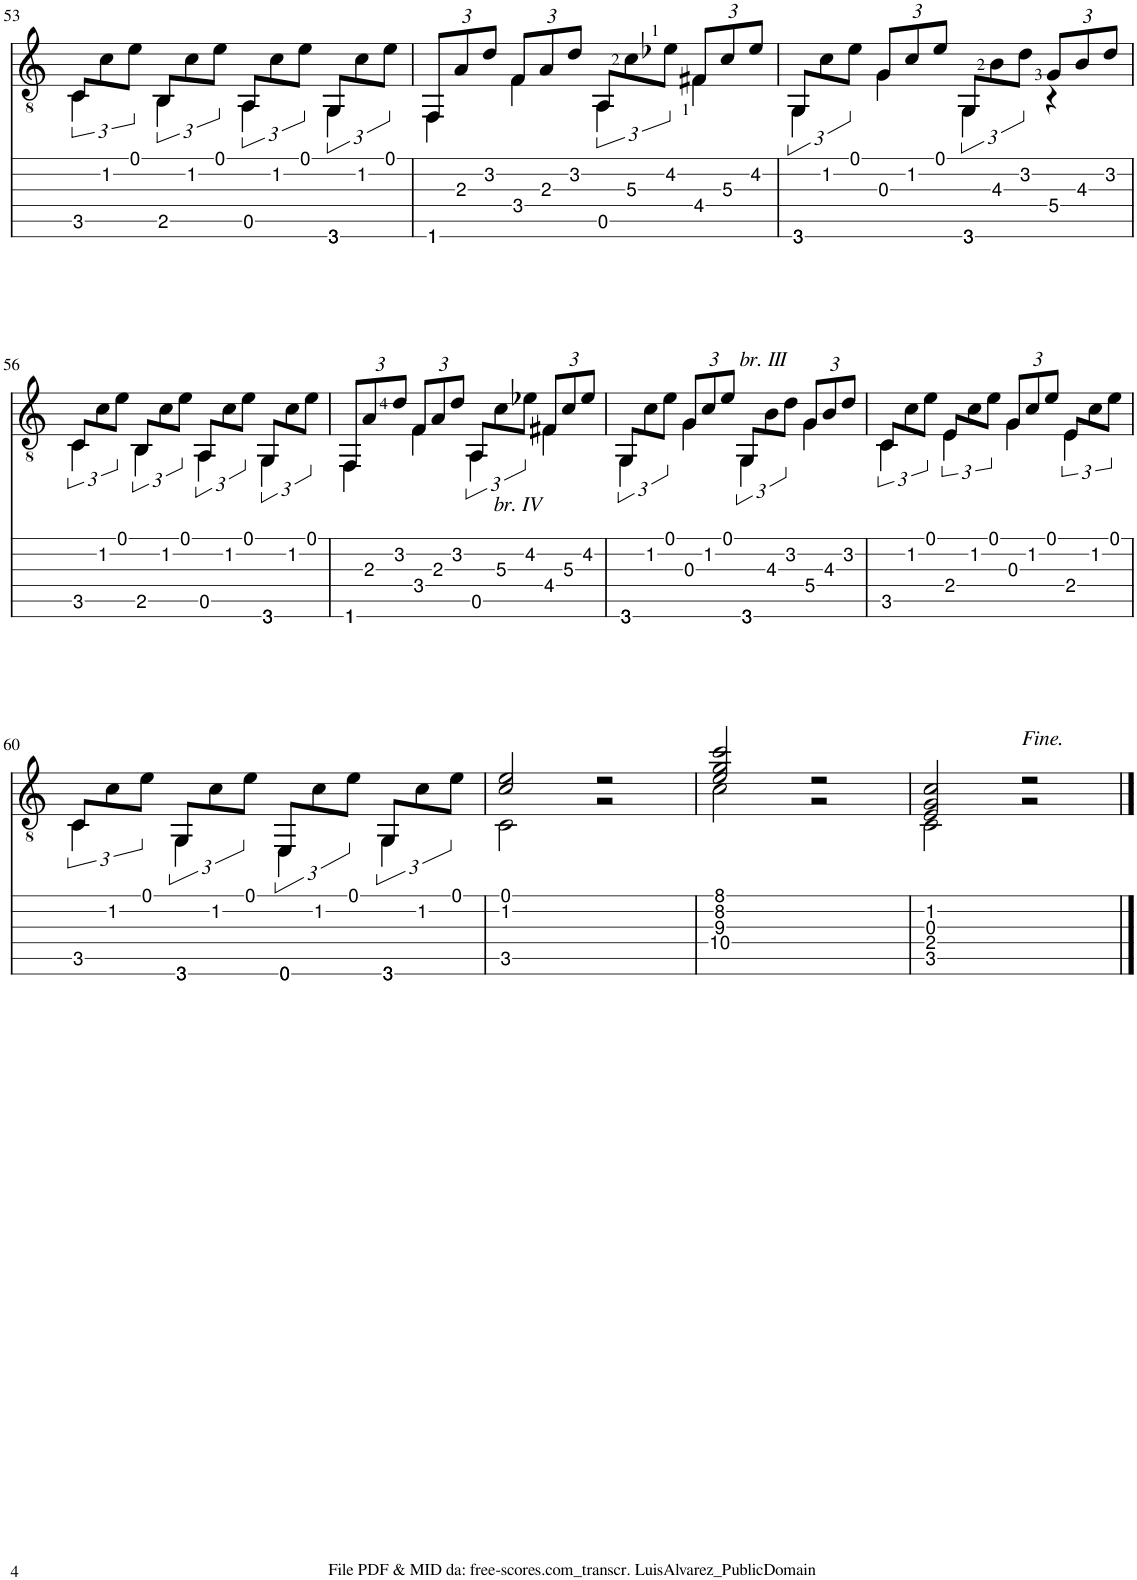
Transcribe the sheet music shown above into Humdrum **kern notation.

**kern	**kern
*part1	*part1
*staff2	*staff1
*I"Guitar	*
*I'Guit.	*
!!LO:PB:g=z
*	*clefGv2
*k[]	*k[]
*M4/4	*M4/4
*Xbrackettup	*
=53	=53
*^	*^
12CL	4C	12C/L	4C\
12c	.	12c\	.
12eJ	.	12e\J	.
12BBL	4BB	12BB/L	4BB\
12c	.	12c\	.
12eJ	.	12e\J	.
12AAL	4AA	12AA/L	4AA\
12c	.	12c\	.
12eJ	.	12e\J	.
12GGL	4GG	12GG/L	4GG\
12c	.	12c\	.
12eJ	.	12e\J	.
=54	=54	=54	=54
*	*	*Xbrackettup	*
12FFL	4FF	12FF/L	4FF\
12A	.	12A/	.
12dJ	.	12d/J	.
12FL	4F	12F/L	4F\
12A	.	12A/	.
12dJ	.	12d/J	.
*	*	*brackettup	*
12AAL	4AA	12AA/L	4AA\
12c	.	12c\	.
12e-J	.	12e-X\J	.
*	*	*Xbrackettup	*
12F#L	4F#	12F#X/L	4F#\
12c	.	12c/	.
12e-J	.	12e-/J	.
=55	=55	=55	=55
*	*	*brackettup	*
12GGL	4GG	12GG/L	4GG\
12c	.	12c\	.
12eJ	.	12e\J	.
*	*	*Xbrackettup	*
12GL	4G	12G/L	4G\
12c	.	12c/	.
12eJ	.	12e/J	.
*	*	*brackettup	*
12GGL	4GG	12GG/L	4GG\
12B	.	12B\	.
12dJ	.	12d\J	.
*	*	*Xbrackettup	*
12GL	4r	12G/L	4r
12B	.	12B/	.
12dJ	.	12d/J	.
!!LO:LB:g=z	!!
=56	=56	=56	=56
*	*	*brackettup	*
12CL	4C	12C/L	4C\
12c	.	12c\	.
12eJ	.	12e\J	.
12BBL	4BB	12BB/L	4BB\
12c	.	12c\	.
12eJ	.	12e\J	.
12AAL	4AA	12AA/L	4AA\
12c	.	12c\	.
12eJ	.	12e\J	.
12GGL	4GG	12GG/L	4GG\
12c	.	12c\	.
12eJ	.	12e\J	.
=57	=57	=57	=57
*	*	*Xbrackettup	*
12FFL	4FF	12FF/L	4FF\
12A	.	12A/	.
12dJ	.	12d/J	.
12FL	4F	12F/L	4F\
12A	.	12A/	.
12dJ	.	12d/J	.
*	*	*brackettup	*
12AAL	4AA	12AA/L	4AA\
!LO:TX:a:i:t=br. IV	!	!	!
12c	.	12c\	.
12e-J	.	12e-X\J	.
*	*	*Xbrackettup	*
12F#L	4F#	12F#X/L	4F#\
12c	.	12c/	.
12e-J	.	12e-/J	.
=58	=58	=58	=58
*	*	*brackettup	*
12GGL	4GG	12GG/L	4GG\
12c	.	12c\	.
12eJ	.	12e\J	.
*	*	*Xbrackettup	*
12GL	4G	12G/L	4G\
12c	.	12c/	.
12eJ	.	12e/J	.
*	*	*brackettup	*
!	!	!LO:TX:a:i:t=br. III	!
12GGL	4GG	12GG/L	4GG\
12B	.	12B\	.
12dJ	.	12d\J	.
*	*	*Xbrackettup	*
12GL	4G	12G/L	4G\
12B	.	12B/	.
12dJ	.	12d/J	.
=59	=59	=59	=59
*	*	*brackettup	*
12CL	4C	12C/L	4C\
12c	.	12c\	.
12eJ	.	12e\J	.
12EL	4E	12E/L	4E\
12c	.	12c\	.
12eJ	.	12e\J	.
*	*	*Xbrackettup	*
12GL	4G	12G/L	4G\
12c	.	12c/	.
12eJ	.	12e/J	.
*	*	*brackettup	*
12EL	4E	12E/L	4E\
12c	.	12c\	.
12eJ	.	12e\J	.
!!LO:LB:g=z	!!
=60	=60	=60	=60
12CL	4C	12C/L	4C\
12c	.	12c\	.
12eJ	.	12e\J	.
12GGL	4GG	12GG/L	4GG\
12c	.	12c\	.
12eJ	.	12e\J	.
12EEL	4EE	12EE/L	4EE\
12c	.	12c\	.
12eJ	.	12e\J	.
12GGL	4GG	12GG/L	4GG\
12c	.	12c\	.
12eJ	.	12e\J	.
=61	=61	=61	=61
2c 2e	2C	2c/ 2e/	2C\
2r	2r	2r	2r
=62	=62	=62	=62
2e 2g 2cc	2c	2e/ 2g/ 2cc/	2c\
2r	2r	2r	2r
=63	=63	=63	=63
2E 2G 2c	2C	2E/ 2G/ 2c/	2C\
2r	2r	2r	2r
*v	*v	*	*
*	*v	*v
==	==
*-	*-
